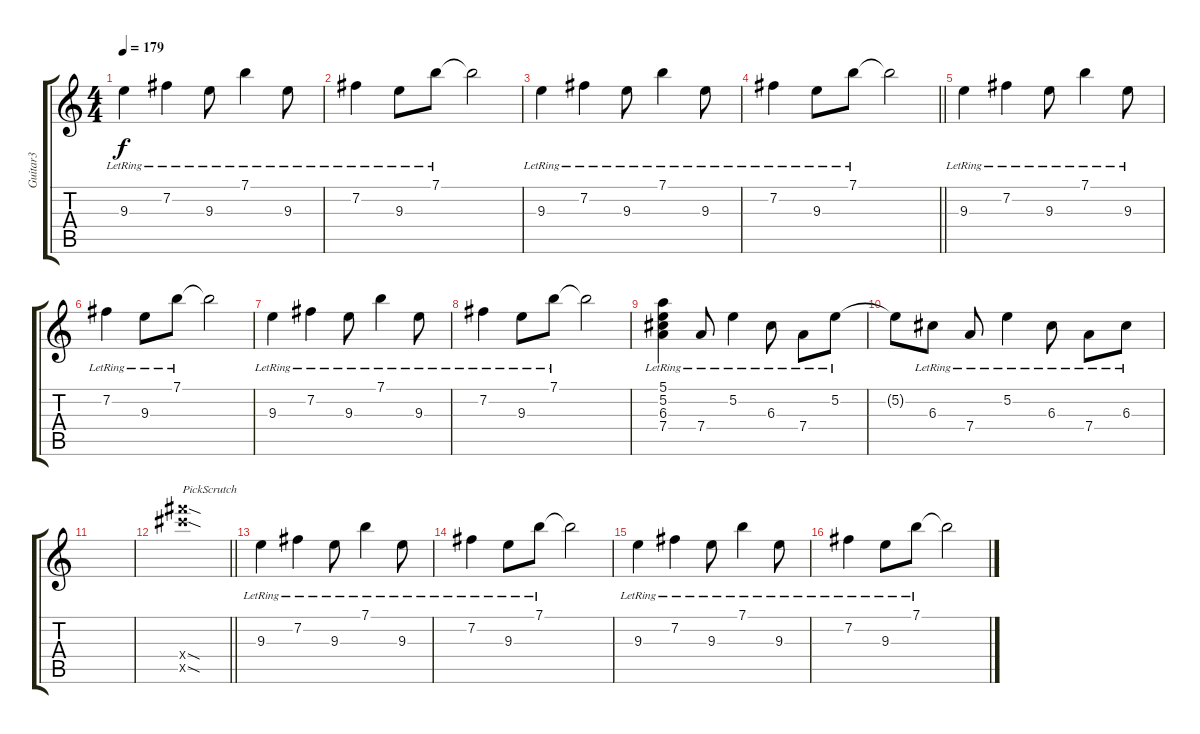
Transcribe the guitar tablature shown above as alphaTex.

\track ("Guitar3" "Guitar3") {instrument electricguitarclean}
\staff {score tabs}
\tuning (E4 B3 G3 D3 A2 E2) {hide}
\ts (4 4)
\tempo 179
\clef g2
\ks c
9.3{lr}.4{dy f} 7.2{lr}.4 9.3{lr}.8 7.1{lr}.4 9.3{lr}.8 |
7.2{lr}.4 9.3{lr}.8 7.1{lr}.8 7.1{t}.2 |
9.3{lr}.4 7.2{lr}.4 9.3{lr}.8 7.1{lr}.4 9.3{lr}.8 |
\barLineRight lightlight
7.2{lr}.4 9.3{lr}.8 7.1{lr}.8 7.1{t}.2 |
9.3{lr}.4 7.2{lr}.4 9.3{lr}.8 7.1{lr}.4 9.3{lr}.8 |
7.2{lr}.4 9.3{lr}.8 7.1{lr}.8 7.1{t}.2 |
9.3{lr}.4 7.2{lr}.4 9.3{lr}.8 7.1{lr}.4 9.3{lr}.8 |
7.2{lr}.4 9.3{lr}.8 7.1{lr}.8 7.1{t}.2 |
(5.1{lr} 5.2{lr} 6.3{lr} 7.4{lr}).4 7.4{lr}.8 5.2{lr}.4 6.3{lr}.8 7.4{lr}.8 5.2{lr}.8 |
5.2{t}.8 6.3{lr}.8 7.4{lr}.8 5.2{lr}.4 6.3{lr}.8 7.4{lr}.8 6.3{lr}.8 |
|
\barLineRight lightlight
(28.4{sod x} 28.5{sod x}).1{txt "PickScrutch" instrument overdrivenguitar} |
9.3{lr}.4{instrument electricguitarclean} 7.2{lr}.4 9.3{lr}.8 7.1{lr}.4 9.3{lr}.8 |
7.2{lr}.4 9.3{lr}.8 7.1{lr}.8 7.1{t}.2 |
9.3{lr}.4 7.2{lr}.4 9.3{lr}.8 7.1{lr}.4 9.3{lr}.8 |
7.2{lr}.4 9.3{lr}.8 7.1{lr}.8 7.1{t}.2
